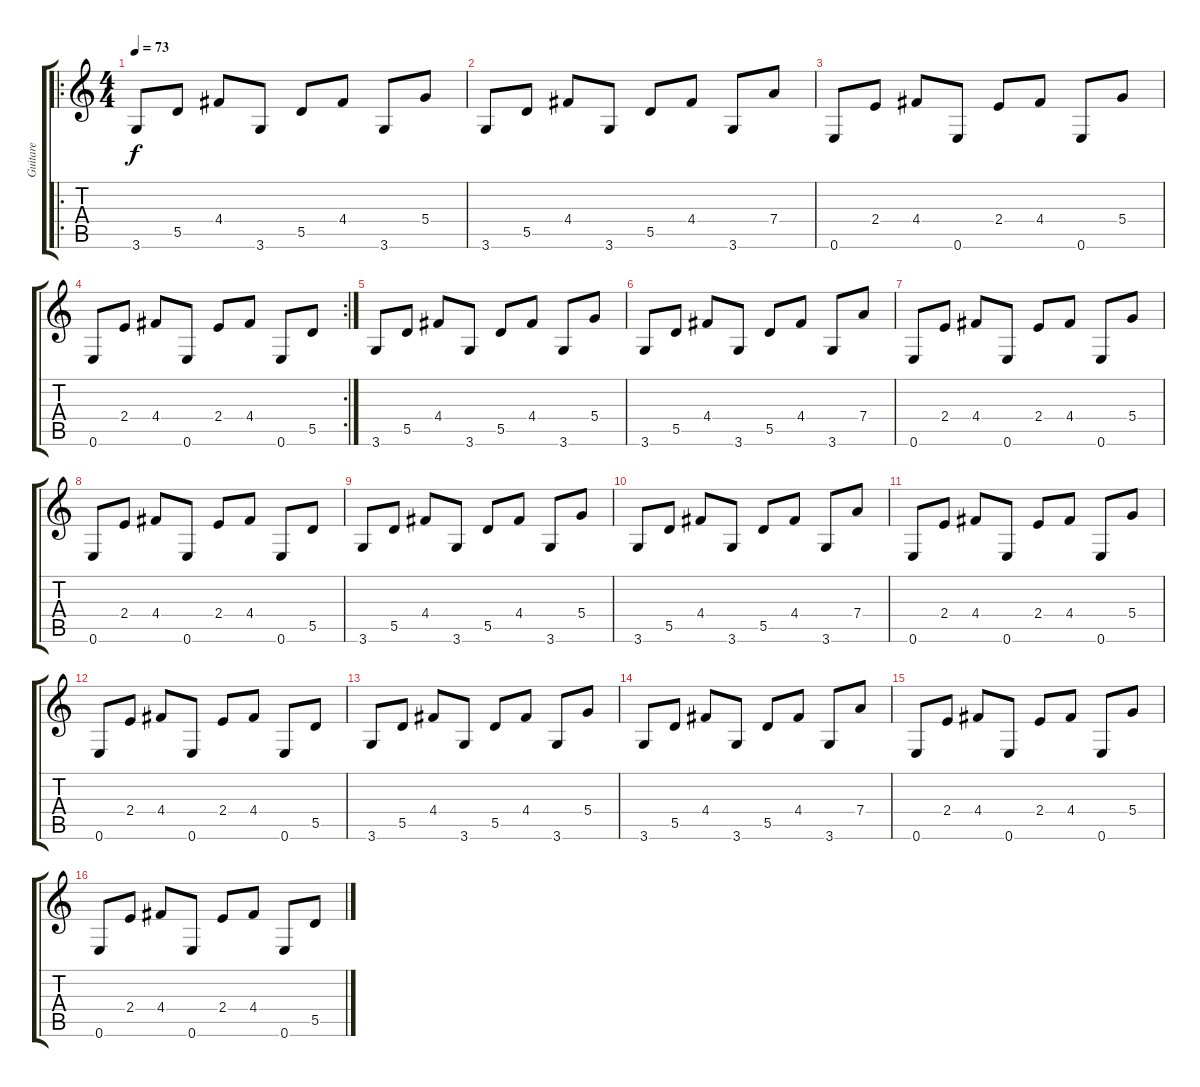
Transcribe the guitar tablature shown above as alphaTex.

\track ("Guitare" "Guitare") {instrument acousticguitarsteel}
\staff {score tabs}
\tuning (E4 B3 G3 D3 A2 E2) {hide}
\ro
\ts (4 4)
\tempo 73
\clef g2
\ks c
3.6.8{dy f} 5.5.8 4.4.8 3.6.8 5.5.8 4.4.8 3.6.8 5.4.8 |
3.6.8 5.5.8 4.4.8 3.6.8 5.5.8 4.4.8 3.6.8 7.4.8 |
0.6.8 2.4.8 4.4.8 0.6.8 2.4.8 4.4.8 0.6.8 5.4.8 |
\rc 2
0.6.8 2.4.8 4.4.8 0.6.8 2.4.8 4.4.8 0.6.8 5.5.8 |
3.6.8 5.5.8 4.4.8 3.6.8 5.5.8 4.4.8 3.6.8 5.4.8 |
3.6.8 5.5.8 4.4.8 3.6.8 5.5.8 4.4.8 3.6.8 7.4.8 |
0.6.8 2.4.8 4.4.8 0.6.8 2.4.8 4.4.8 0.6.8 5.4.8 |
0.6.8 2.4.8 4.4.8 0.6.8 2.4.8 4.4.8 0.6.8 5.5.8 |
3.6.8 5.5.8 4.4.8 3.6.8 5.5.8 4.4.8 3.6.8 5.4.8 |
3.6.8 5.5.8 4.4.8 3.6.8 5.5.8 4.4.8 3.6.8 7.4.8 |
0.6.8 2.4.8 4.4.8 0.6.8 2.4.8 4.4.8 0.6.8 5.4.8 |
0.6.8 2.4.8 4.4.8 0.6.8 2.4.8 4.4.8 0.6.8 5.5.8 |
3.6.8 5.5.8 4.4.8 3.6.8 5.5.8 4.4.8 3.6.8 5.4.8 |
3.6.8{volume 13} 5.5.8{volume 13} 4.4.8{volume 13} 3.6.8{volume 13} 5.5.8{volume 11} 4.4.8{volume 11} 3.6.8{volume 11} 7.4.8{volume 11} |
0.6.8{volume 9} 2.4.8{volume 9} 4.4.8{volume 9} 0.6.8{volume 9} 2.4.8{volume 7} 4.4.8{volume 7} 0.6.8{volume 7} 5.4.8{volume 7} |
0.6.8{volume 5} 2.4.8{volume 5} 4.4.8{volume 5} 0.6.8{volume 5} 2.4.8{volume 3} 4.4.8{volume 3} 0.6.8{volume 3} 5.5.8{volume 3}
